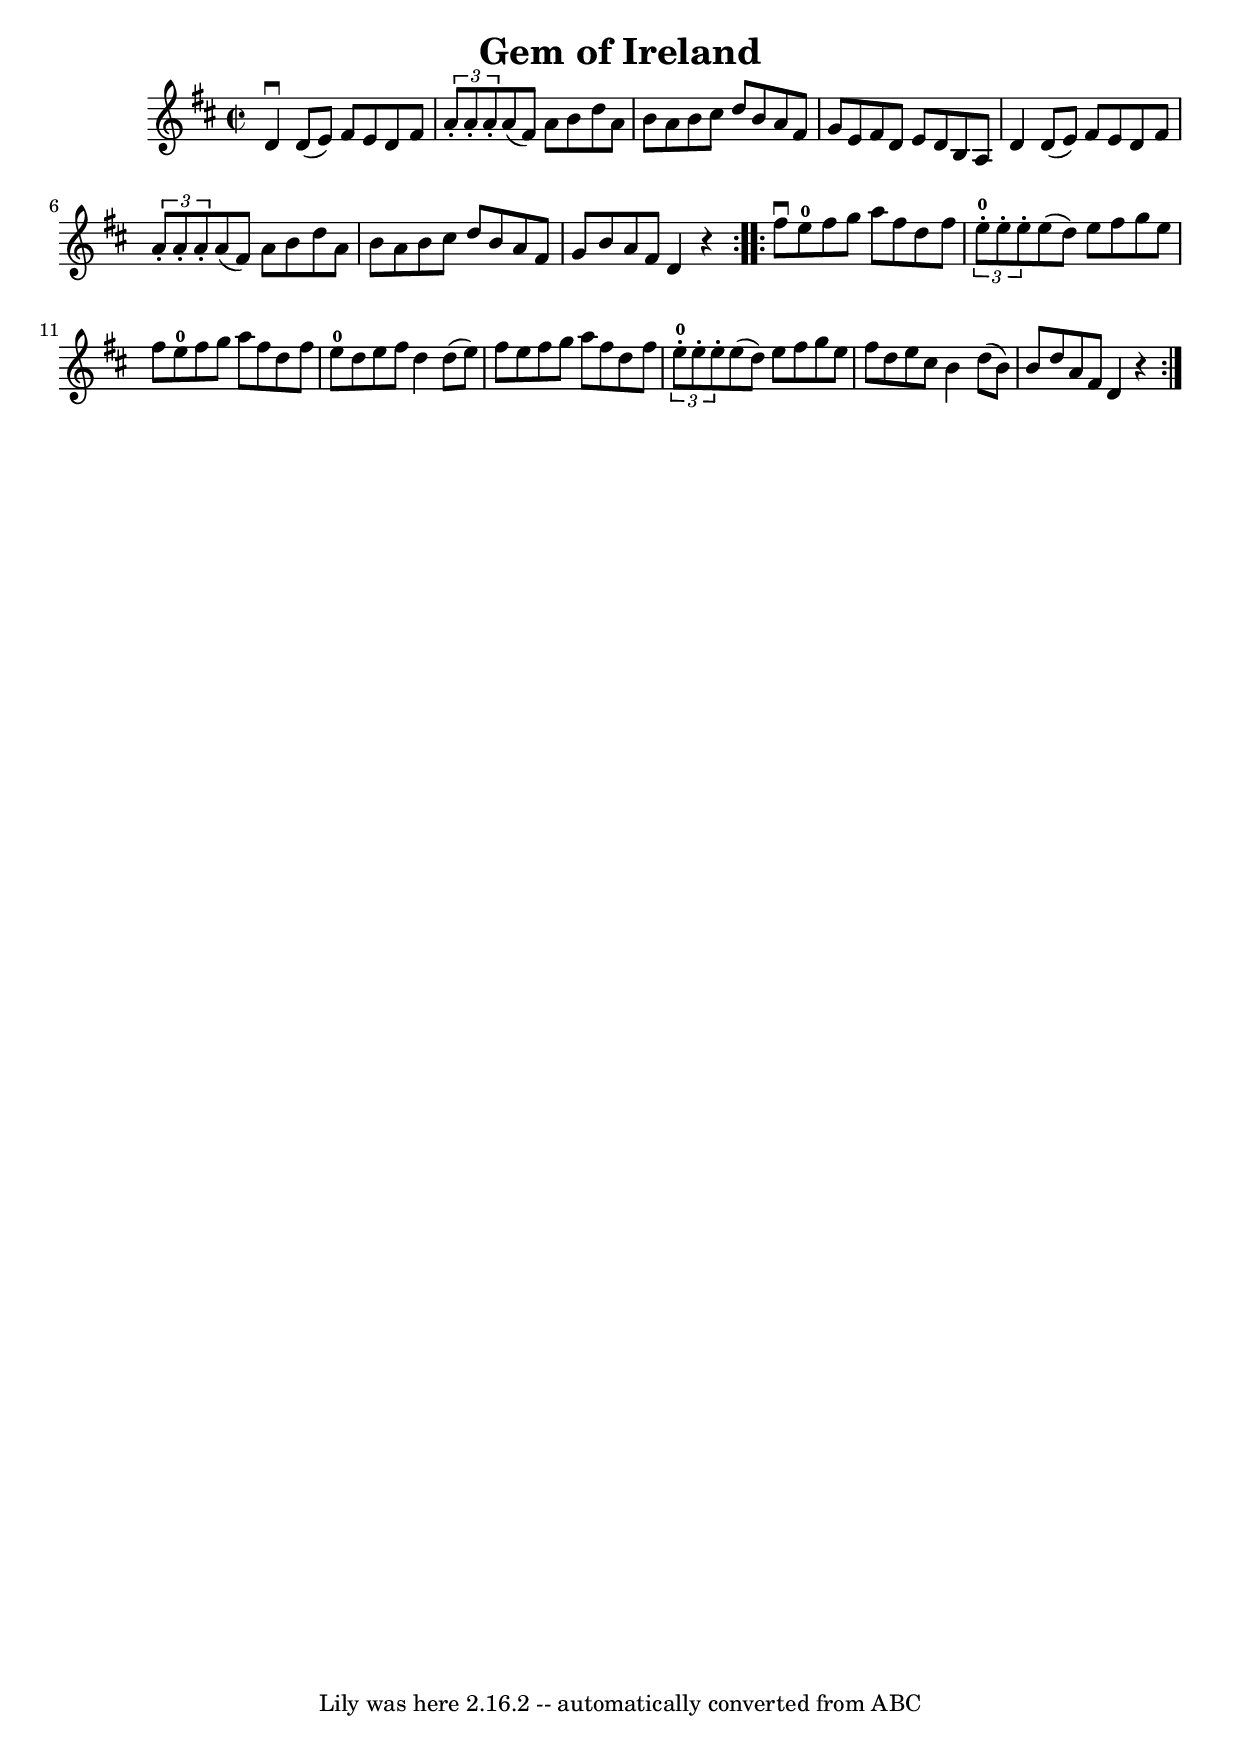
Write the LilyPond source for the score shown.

\version "2.16.2"
\include "Mammoth.ily"
\header {
	%% book = "Ryan's Mammoth Collection"
	crossRefNumber = "1"
	footnotes = "\\\\299"
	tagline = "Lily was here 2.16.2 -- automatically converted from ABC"
	title = "Gem of Ireland"
}
voicedefault =  {


\repeat volta 2 {
\override Staff.TimeSignature #'style = #'C
 \time 2/2 
\key d \major d'4^\downbow d'8 (e'8) fis'8 e'8    
d'8 fis'8    |
   \times 2/3 { a'8 -. a'8 -. a'8 -. } a'8 (
fis'8) a'8 b'8 d''8 a'8    |
 b'8 a'8 b'8 cis''8 
 d''8 b'8 a'8 fis'8    |
 g'8 e'8 fis'8 d'8 e'8  
 d'8 b8 a8    |
 d'4 d'8 (e'8) fis'8 e'8 d'8  
 fis'8    |
   \times 2/3 { a'8 -. a'8 -. a'8 -. } a'8 (fis'8 
) a'8 b'8 d''8 a'8    |
 b'8 a'8 b'8 cis''8    
d''8 b'8 a'8 fis'8    |
 g'8 b'8 a'8 fis'8 d'4    
r4   } \repeat volta 2 { fis''8^\downbow e''8-0 fis''8 g''8    
a''8 fis''8 d''8 fis''8    |
   \times 2/3 { e''8-0-.   
e''8 -. e''8 -. } e''8 (d''8) e''8 fis''8 g''8 e''8    
|
 fis''8 e''8-0 fis''8 g''8 a''8 fis''8 d''8    
fis''8    |
 e''8-0 d''8 e''8 fis''8 d''4 d''8 (
e''8)   |
 fis''8 e''8 fis''8 g''8 a''8 fis''8    
d''8 fis''8    |
   \times 2/3 { e''8-0-. e''8 -. e''8 -. } 
 e''8 (d''8) e''8 fis''8 g''8 e''8    |
 fis''8    
d''8 e''8 cis''8 b'4 d''8 (b'8)   |
 b'8 d''8    
a'8 fis'8 d'4    r4   }   
}

\score{
    <<

	\context Staff="default"
	{
	    \voicedefault 
	}

    >>
	\layout {
	}
	\midi {}
}
